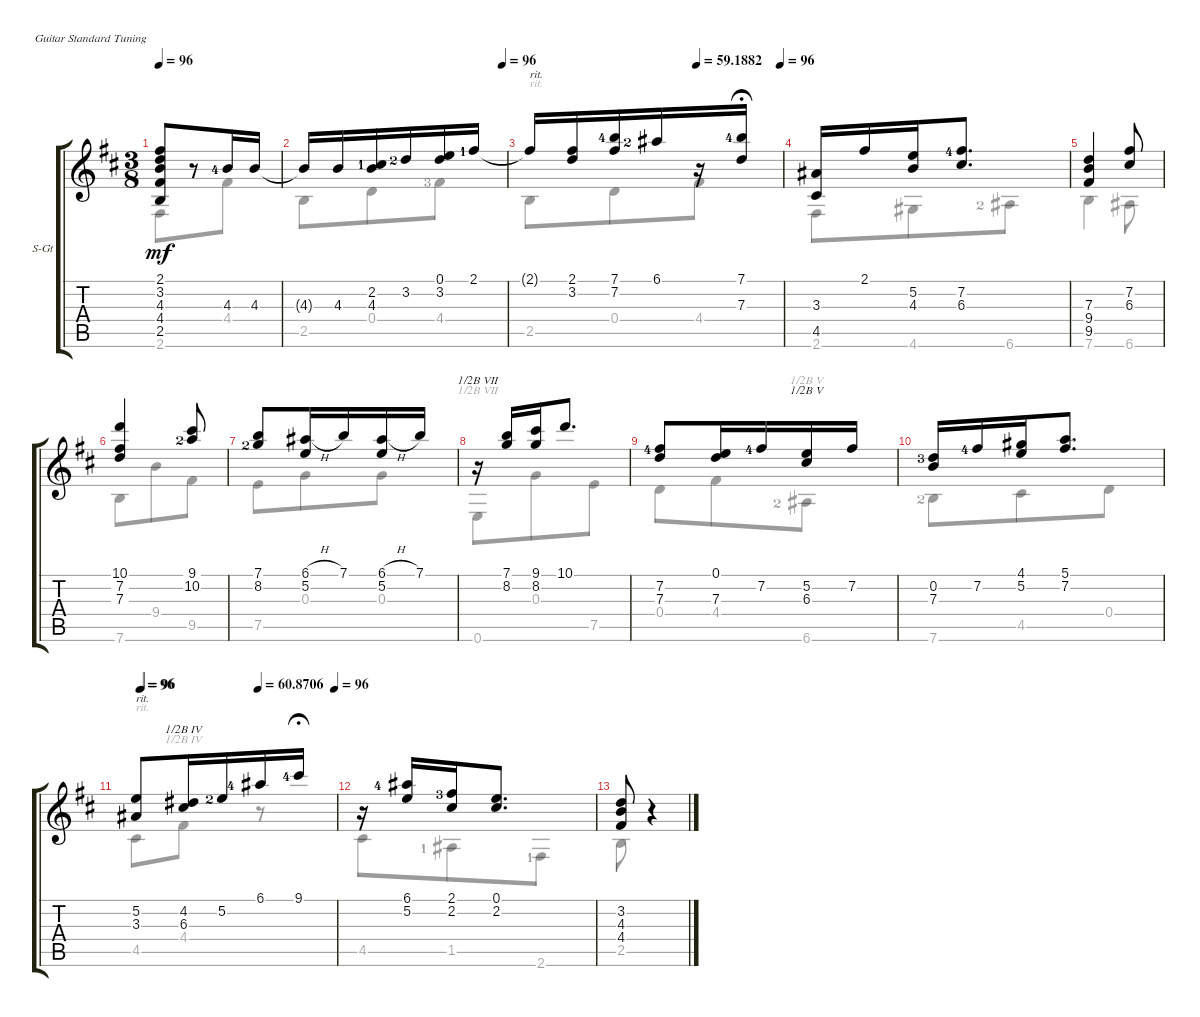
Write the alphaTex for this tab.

\defaultSystemsLayout 4
\bracketExtendMode groupsimilarinstruments
\firstSystemTrackNameOrientation horizontal
\otherSystemsTrackNameOrientation horizontal
\track ("Nylon Guitar" "S-Gt") {instrument acousticguitarsteel}
\staff {score tabs}
\tuning (E4 B3 G3 D3 A2 E2)
\voice
\ts (3 8)
\tempo 96
\clef g2
\ks d
(2.1 3.2 4.3 4.4 2.5).8{dy mf} r.8 4.3{lf 5}.16 4.3.16 |
\tempo (96 0.98125)
4.3{t}.16 4.3.16 (2.2{lf 2} 4.3).16 3.2{lf 3}.16 (0.1 3.2).16 2.1{lf 2}.16 |
\tempo (59.1882 0.6625)
\tempo (96 0.99375)
2.1{t}.16{txt "rit."} (2.1 3.2).16 (7.1{lf 5} 7.2).16 6.1{lf 3}.16 r.16 (7.1{lf 5} 7.3).16{fermata (medium 0.46)} |
(3.3 4.5).16 2.1.16 (5.2 4.3).16 (6.3 7.2{lf 5}).8{d} |
(7.3 9.4 9.5).4 (7.2 6.3).8 |
(10.1 7.2 7.3).4 (9.1 10.2{lf 3}).8 |
(7.1 8.2{lf 3}).8 (6.1{h} 5.2).16 7.1.16 (6.1{h} 5.2).16 7.1.16 |
r.16{barre (7 half)} (7.1 8.2).16 (8.2 9.1).16 10.1.8{d} |
(7.2{lf 5} 7.3).8 (0.1 7.3).16 7.2{lf 5}.16 (5.2 6.3).16{barre (5 half)} 7.2.16 |
(0.2 7.3{lf 4}).16 7.2{lf 5}.16 (4.1 5.2).16 (7.2 5.1).8{d} |
\tempo (96 0.025)
\tempo (96 0.03125)
\tempo (60.8706 0.6125)
\tempo (96 0.99375)
(5.2 3.3).8{txt "rit."} (6.3 4.2).16{barre (4 half)} 5.2{lf 3}.16 6.1{lf 5}.16 9.1{lf 5}.16{fermata (medium 0.46)} |
r.16 (6.1{lf 5} 5.2).16 (2.2 2.1{lf 4}).16 (0.1 2.2).8{d} |
(3.2 4.3 4.4).8 r.4
\voice
\clef g2
\ottava regular
\simile none
\ks d
2.6.8{dy mf} r.8 4.4.8 |
2.5.8 0.4.8 4.4{lf 4}.8 |
2.5.8{txt "rit."} 0.4.8 4.4.8 |
2.6.8 4.6.8 6.6{lf 3}.8 |
7.6.4 6.6.8 |
7.6.8 9.4.8 9.5.8 |
7.5.8 0.3.8 0.3.8 |
0.6.8{barre (7 half)} 0.3.8 7.5.8 |
0.4.8 4.4.8 6.6{lf 3}.8{barre (5 half)} |
7.6{lf 3}.8 4.5.8 0.4.8 |
4.5.8{txt "rit."} 4.4.8{barre (4 half)} r.8 |
4.5.8 1.5{lf 2}.8 2.6{lf 2}.8 |
2.5.8
